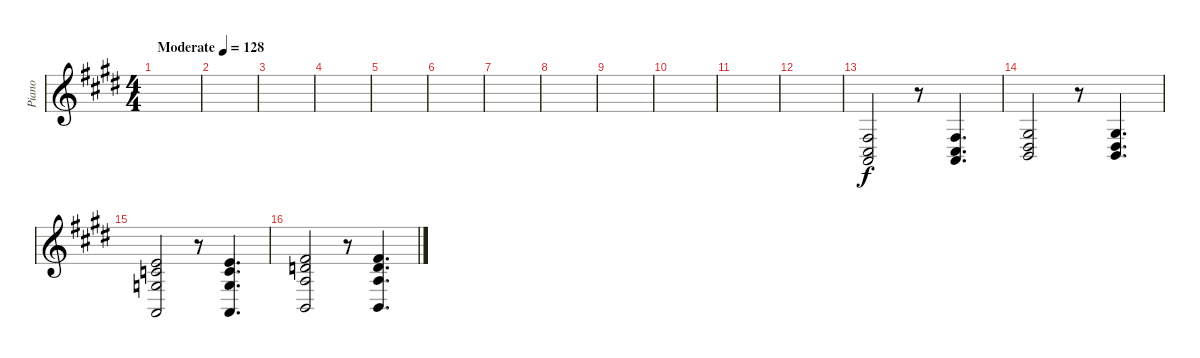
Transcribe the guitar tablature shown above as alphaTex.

\track ("Piano" "Piano") {instrument brightacousticpiano}
\staff {score}
\tuning (E4 B3 G3 D3 A2 E2) {hide}
\ts (4 4)
\tempo (128 "Moderate")
\clef g2
\ks c#minor
|
|
|
|
|
|
|
|
|
|
|
|
(4.4 0.5 9.6).2 r.8 (4.4 0.5 9.6).4{d} |
(1.3 1.4 2.5).2 r.8 (1.3 1.4 2.5).4{d} |
(0.1 1.2 0.3 0.5).2 r.8 (0.1 1.2 0.3 0.5).4{d} |
(2.1 3.2 2.3 2.5).2 r.8 (2.1 3.2 2.3 2.5).4{d}
